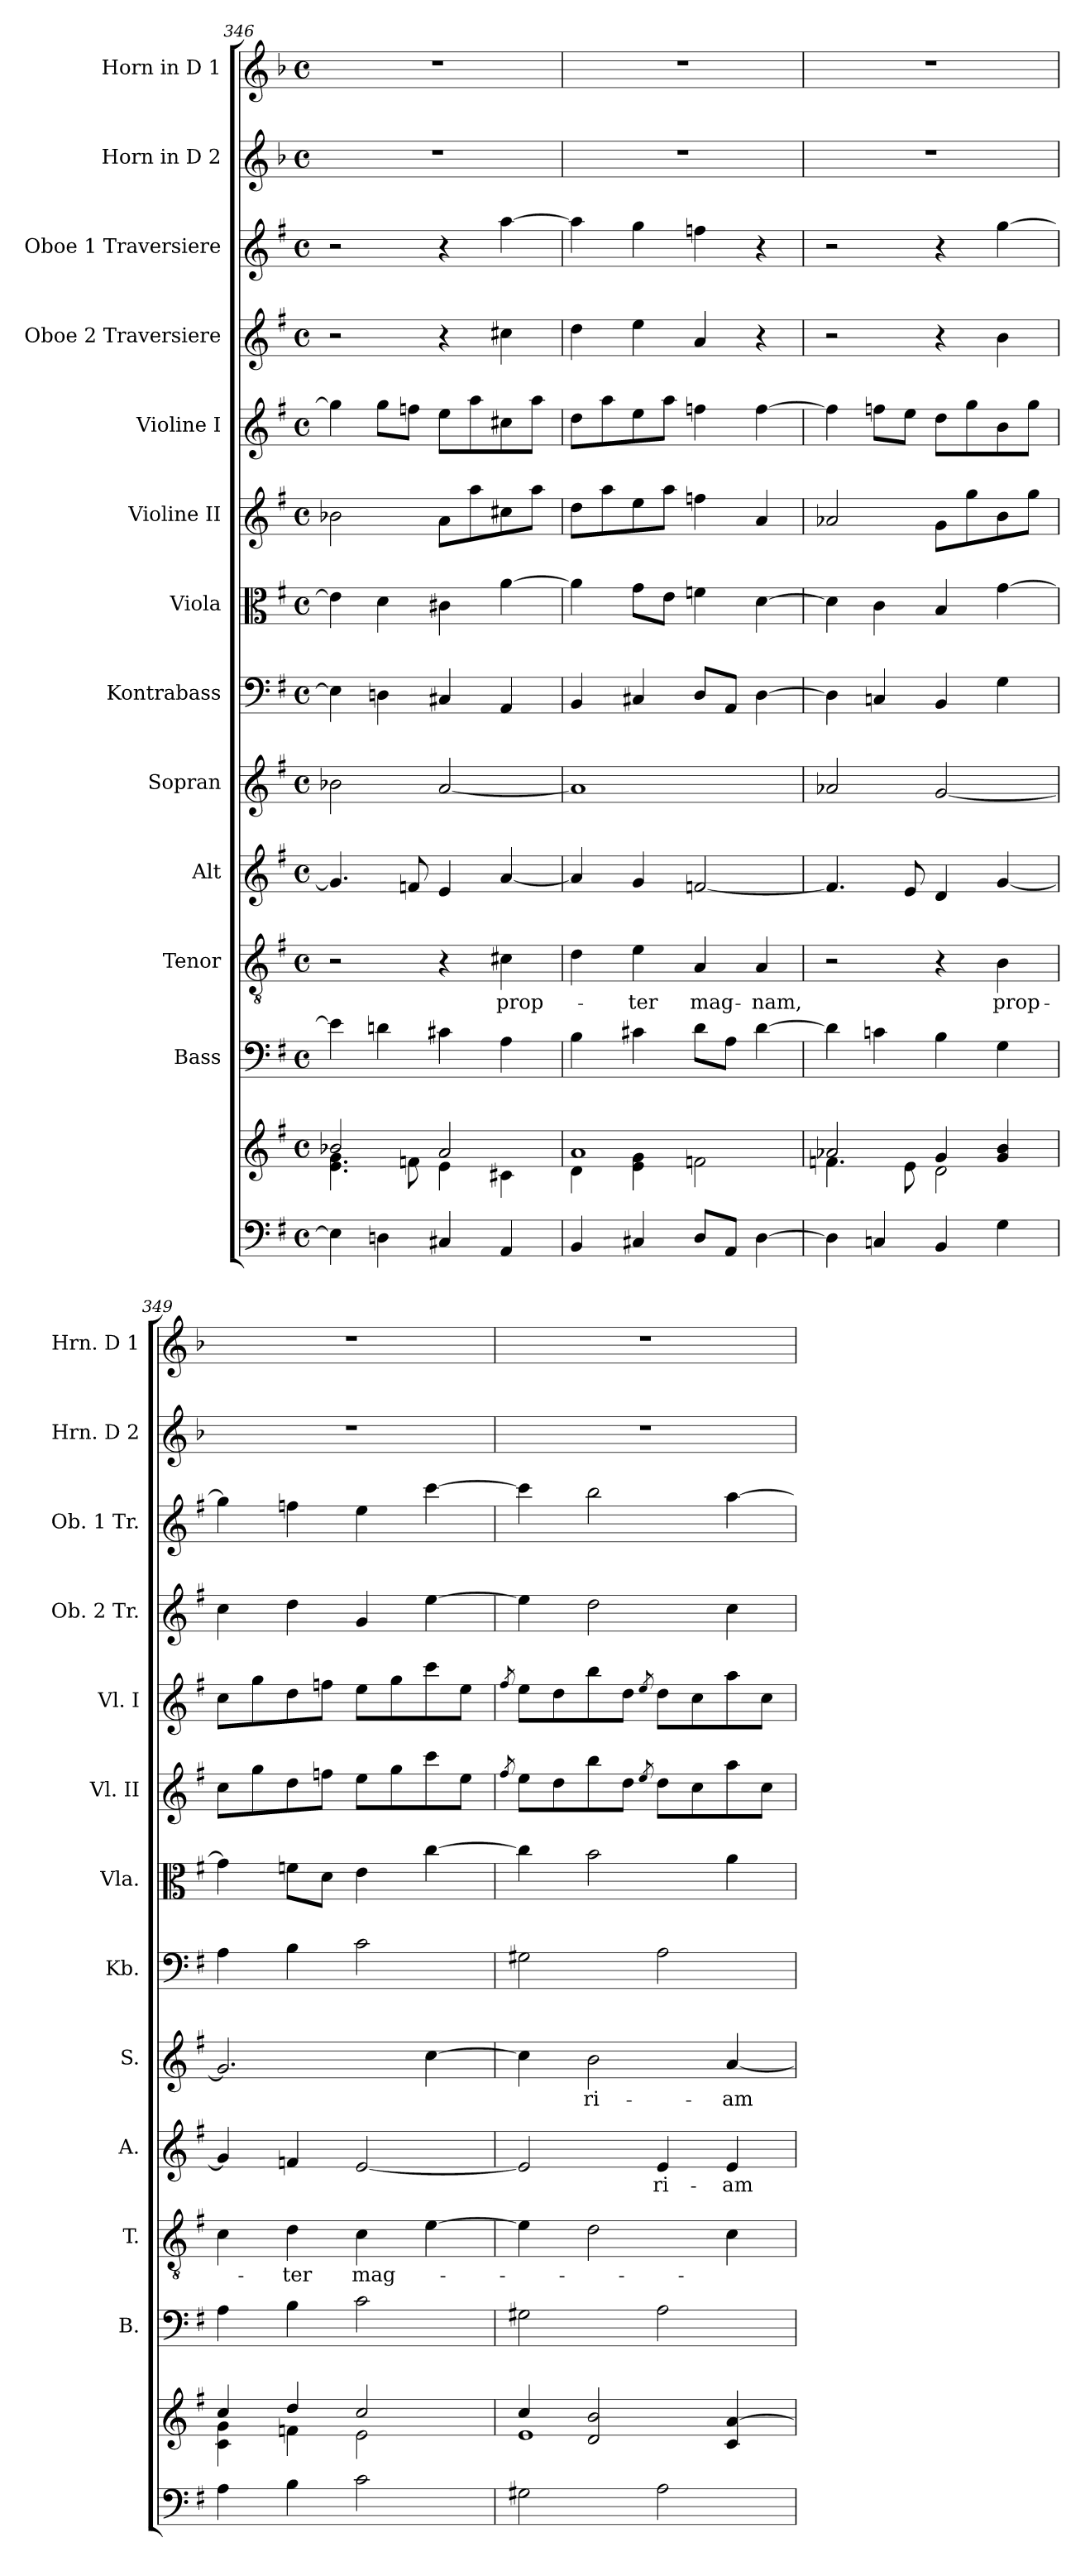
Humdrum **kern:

**kern	**kern	**kern	**kern	**text	**kern	**text	**kern	**text	**kern	**kern	**kern	**kern	**kern	**kern	**kern	**kern
*part13	*part13	*part12	*part11	*part11	*part10	*part10	*part9	*part9	*part8	*part7	*part6	*part5	*part4	*part3	*part2	*part1
*staff14	*staff13	*staff12	*staff11	*staff11	*staff10	*staff10	*staff9	*staff9	*staff8	*staff7	*staff6	*staff5	*staff4	*staff3	*staff2	*staff1
*	*	*I"Bass	*I"Tenor	*	*I"Alt	*	*I"Sopran	*	*I"Kontrabass	*I"Viola	*I"Violine II	*I"Violine I	*I"Oboe 2 Traversiere	*I"Oboe 1 Traversiere	*I"Horn in D 2	*I"Horn in D 1
*	*	*I'B.	*I'T.	*	*I'A.	*	*I'S.	*	*I'Kb.	*I'Vla.	*I'Vl. II	*I'Vl. I	*I'Ob. 2 Tr.	*I'Ob. 1 Tr.	*I'Hrn. D 2	*I'Hrn. D 1
*clefF4	*clefG2	*clefF4	*clefGv2	*	*clefG2	*	*clefG2	*	*clefF4	*clefC3	*clefG2	*clefG2	*clefG2	*clefG2	*clefG2	*clefG2
*	*	*	*	*	*	*	*	*	*ITrd7c12	*	*	*	*	*	*ITrd6c10	*ITrd6c10
*k[f#]	*k[f#]	*k[f#]	*k[f#]	*	*k[f#]	*	*k[f#]	*	*k[f#]	*k[f#]	*k[f#]	*k[f#]	*k[f#]	*k[f#]	*k[f#]	*k[f#]
*G:	*G:	*G:	*G:	*	*G:	*	*G:	*	*G:	*G:	*G:	*G:	*G:	*G:	*G:	*G:
*M4/4	*M4/4	*M4/4	*M4/4	*	*M4/4	*	*M4/4	*	*M4/4	*M4/4	*M4/4	*M4/4	*M4/4	*M4/4	*M4/4	*M4/4
*met(c)	*met(c)	*met(c)	*met(c)	*	*met(c)	*	*met(c)	*	*met(c)	*met(c)	*met(c)	*met(c)	*met(c)	*met(c)	*met(c)	*met(c)
=346	=346	=346	=346	=346	=346	=346	=346	=346	=346	=346	=346	=346	=346	=346	=346	=346
*	*^	*	*	*	*	*	*	*	*	*	*	*	*	*	*	*
4E\]	2b-X/	4.e\ 4.g\	4e\]	2r	.	4.g/]	.	2b-X\	.	4EE\]	4e\]	2b-X\	4gg\]	2r	2r	1r	1r
4Dn\	.	.	4dn\	.	.	.	.	.	.	4DDn\	4d\	.	8gg\L	.	.	.	.
.	.	8fn\	.	.	.	8fn/	.	.	.	.	.	.	8ffn\J	.	.	.	.
4C#X/	2a/	4e\	4c#X\	4r	.	4e/	.	[2a/	.	4CC#X/	4c#X\	8a\L	8ee\L	4r	4r	.	.
.	.	.	.	.	.	.	.	.	.	.	.	8aa\	8aa\	.	.	.	.
!	!	!	!	!	!LO:LY:b	!	!	!	!	!	!	!	!	!	!	!	!
4AA/	.	4c#X\	4A\	4c#X\	prop-	[4a/	.	.	.	4AAA/	[4a\	8cc#X\	8cc#X\	4cc#X\	[4aa\	.	.
.	.	.	.	.	.	.	.	.	.	.	.	8aa\J	8aa\J	.	.	.	.
=347	=347	=347	=347	=347	=347	=347	=347	=347	=347	=347	=347	=347	=347	=347	=347	=347	=347
4BB/	1a	4d\	4B\	4d\	.	4a/]	.	1a]	.	4BBB/	4a\]	8dd\L	8dd\L	4dd\	4aa\]	1r	1r
.	.	.	.	.	.	.	.	.	.	.	.	8aa\	8aa\	.	.	.	.
!	!	!	!	!	!LO:LY:b	!	!	!	!	!	!	!	!	!	!	!	!
4C#X/	.	4e\ 4g\	4c#X\	4e\	-ter	4g/	.	.	.	4CC#X/	8g\L	8ee\	8ee\	4ee\	4gg\	.	.
.	.	.	.	.	.	.	.	.	.	.	8e\J	8aa\J	8aa\J	.	.	.	.
!	!	!	!	!	!LO:LY:b	!	!	!	!	!	!	!	!	!	!	!	!
8D/L	.	2fn\	8d\L	4A/	mag-	[2fn/	.	.	.	8DD/L	4fn\	4ffn\	4ffn\	4a/	4ffn\	.	.
8AA/J	.	.	8A\J	.	.	.	.	.	.	8AAA/J	.	.	.	.	.	.	.
!	!	!	!	!	!LO:LY:b	!	!	!	!	!	!	!	!	!	!	!	!
[4D\	.	.	[4d\	4A/	-nam,	.	.	.	.	[4DD\	[4d\	4a/	[4ff\	4r	4r	.	.
!!LO:PB:g=z
=348	=348	=348	=348	=348	=348	=348	=348	=348	=348	=348	=348	=348	=348	=348	=348	=348	=348
4D\]	2a-X/	4.fn\	4d\]	2r	.	4.f/]	.	2a-X/	.	4DD\]	4d\]	2a-X/	4ff\]	2r	2r	1r	1r
4Cn/	.	.	4cn\	.	.	.	.	.	.	4CCn/	4c\	.	8ffn\L	.	.	.	.
.	.	8e\	.	.	.	8e/	.	.	.	.	.	.	8ee\J	.	.	.	.
4BB/	4g/	2d\	4B\	4r	.	4d/	.	[2g/	.	4BBB/	4B/	8g\L	8dd\L	4r	4r	.	.
.	.	.	.	.	.	.	.	.	.	.	.	8gg\	8gg\	.	.	.	.
!	!	!	!	!	!LO:LY:b	!	!	!	!	!	!	!	!	!	!	!	!
4G\	4g/ 4b/	.	4G\	4B\	prop-	[4g/	.	.	.	4GG\	[4g\	8b\	8b\	4b\	[4gg\	.	.
.	.	.	.	.	.	.	.	.	.	.	.	8gg\J	8gg\J	.	.	.	.
=349	=349	=349	=349	=349	=349	=349	=349	=349	=349	=349	=349	=349	=349	=349	=349	=349	=349
4A\	4cc/	4c\ 4g\	4A\	4c\	.	4g/]	.	2.g/]	.	4AA\	4g\]	8cc\L	8cc\L	4cc\	4gg\]	1r	1r
.	.	.	.	.	.	.	.	.	.	.	.	8gg\	8gg\	.	.	.	.
!	!	!	!	!	!LO:LY:b	!	!	!	!	!	!	!	!	!	!	!	!
4B\	4dd/	4fn\	4B\	4d\	-ter	4fn/	.	.	.	4BB\	8fn\L	8dd\	8dd\	4dd\	4ffn\	.	.
.	.	.	.	.	.	.	.	.	.	.	8d\J	8ffn\J	8ffn\J	.	.	.	.
!	!	!	!	!	!LO:LY:b	!	!	!	!	!	!	!	!	!	!	!	!
2c\	2cc/	2e\	2c\	4c\	mag-	[2e/	.	.	.	2C\	4e\	8ee\L	8ee\L	4g/	4ee\	.	.
.	.	.	.	.	.	.	.	.	.	.	.	8gg\	8gg\	.	.	.	.
.	.	.	.	[4e\	.	.	.	[4cc\	.	.	[4cc\	8ccc\	8ccc\	[4ee\	[4ccc\	.	.
.	.	.	.	.	.	.	.	.	.	.	.	8ee\J	8ee\J	.	.	.	.
=350	=350	=350	=350	=350	=350	=350	=350	=350	=350	=350	=350	=350	=350	=350	=350	=350	=350
.	.	.	.	.	.	.	.	.	.	.	.	8qff#/	8qff#/	.	.	.	.
2G#X\	4cc/	1e	2G#X\	4e\]	.	2e/]	.	4cc\]	.	2GG#X\	4cc\]	8ee\L	8ee\L	4ee\]	4ccc\]	1r	1r
.	.	.	.	.	.	.	.	.	.	.	.	8dd\	8dd\	.	.	.	.
!	!	!	!	!	!	!	!	!	!LO:LY:b	!	!	!	!	!	!	!	!
.	2d/ 2b/	.	.	2d\	.	.	.	2b\	-ri-	.	2b\	8bb\	8bb\	2dd\	2bb\	.	.
.	.	.	.	.	.	.	.	.	.	.	.	8dd\J	8dd\J	.	.	.	.
.	.	.	.	.	.	.	.	.	.	.	.	8qee/	8qee/	.	.	.	.
!	!	!	!	!	!	!	!LO:LY:b	!	!	!	!	!	!	!	!	!	!
2A\	.	.	2A\	.	.	4e/	-ri-	.	.	2AA\	.	8dd\L	8dd\L	.	.	.	.
.	.	.	.	.	.	.	.	.	.	.	.	8cc\	8cc\	.	.	.	.
!	!	!	!	!	!	!	!LO:LY:b	!	!LO:LY:b	!	!	!	!	!	!	!	!
.	4c/ [>4a/	.	.	4c\	.	4e/	-am	[4a/	-am	.	4a\	8aa\	8aa\	4cc\	[4aa\	.	.
.	.	.	.	.	.	.	.	.	.	.	.	8cc\J	8cc\J	.	.	.	.
*	*v	*v	*	*	*	*	*	*	*	*	*	*	*	*	*	*	*
=	=	=	=	=	=	=	=	=	=	=	=	=	=	=	=	=
*-	*-	*-	*-	*-	*-	*-	*-	*-	*-	*-	*-	*-	*-	*-	*-	*-
